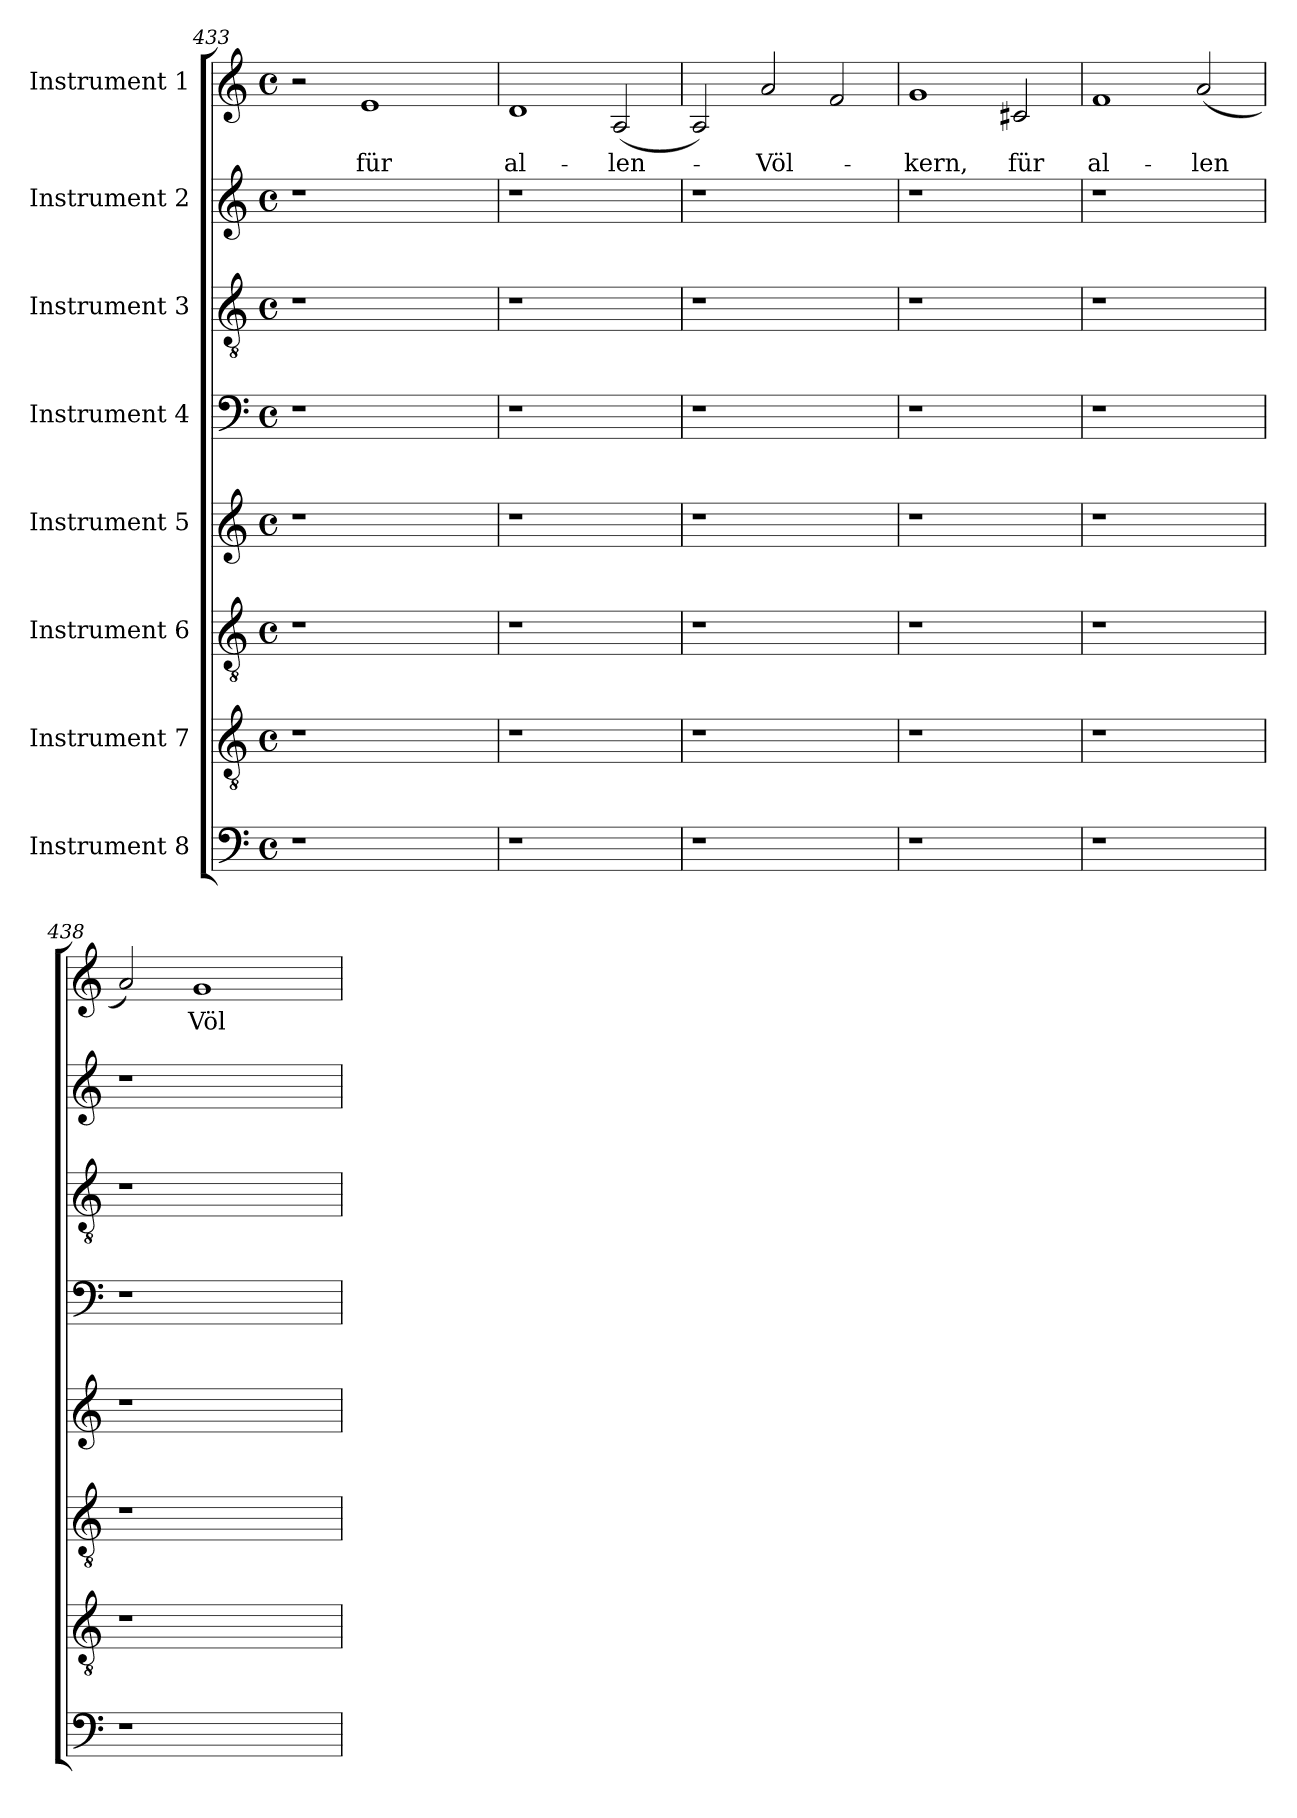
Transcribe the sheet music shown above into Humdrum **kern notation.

**kern	**kern	**kern	**kern	**kern	**kern	**kern	**kern	**text
*part8	*part7	*part6	*part5	*part4	*part3	*part2	*part1	*part1
*staff8	*staff7	*staff6	*staff5	*staff4	*staff3	*staff2	*staff1	*staff1
*I"Instrument 8	*I"Instrument 7	*I"Instrument 6	*I"Instrument 5	*I"Instrument 4	*I"Instrument 3	*I"Instrument 2	*I"Instrument 1	*
*clefF4	*clefGv2	*clefGv2	*clefG2	*clefF4	*clefGv2	*clefG2	*clefG2	*
*M4/4	*M4/4	*M4/4	*M4/4	*M4/4	*M4/4	*M4/4	*M4/4	*
*met(c)	*met(c)	*met(c)	*met(c)	*met(c)	*met(c)	*met(c)	*met(c)	*
=433	=433	=433	=433	=433	=433	=433	=433	=433
1r	1r	1r	1r	1r	1r	1r	2r	.
!	!	!	!	!	!	!	!	!LO:LY:b:cj
.	.	.	.	.	.	.	1e	für
2ryy	2ryy	2ryy	2ryy	2ryy	2ryy	2ryy	.	.
!!LO:LB:g=z
=434	=434	=434	=434	=434	=434	=434	=434	=434
!	!	!	!	!	!	!	!	!LO:LY:b:cj
1r	1r	1r	1r	1r	1r	1r	1d	al-
!	!	!	!	!	!	!	!	!LO:LY:b:cj
2ryy	2ryy	2ryy	2ryy	2ryy	2ryy	2ryy	(<2A/	-len-
=435	=435	=435	=435	=435	=435	=435	=435	=435
1r	1r	1r	1r	1r	1r	1r	2A/)	.
!	!	!	!	!	!	!	!	!LO:LY:b:cj
.	.	.	.	.	.	.	2a/	-Völ-
2ryy	2ryy	2ryy	2ryy	2ryy	2ryy	2ryy	2f/	.
=436	=436	=436	=436	=436	=436	=436	=436	=436
!	!	!	!	!	!	!	!	!LO:LY:b:cj
1r	1r	1r	1r	1r	1r	1r	1g	-kern,
!	!	!	!	!	!	!	!	!LO:LY:b:cj
2ryy	2ryy	2ryy	2ryy	2ryy	2ryy	2ryy	2c#X/	für
=437	=437	=437	=437	=437	=437	=437	=437	=437
!	!	!	!	!	!	!	!	!LO:LY:b:cj
1r	1r	1r	1r	1r	1r	1r	1f	al-
!	!	!	!	!	!	!	!	!LO:LY:b:cj
2ryy	2ryy	2ryy	2ryy	2ryy	2ryy	2ryy	(<2a/	-len
=438	=438	=438	=438	=438	=438	=438	=438	=438
1r	1r	1r	1r	1r	1r	1r	2a/)	.
!	!	!	!	!	!	!	!	!LO:LY:b:cj
.	.	.	.	.	.	.	1g	Völ-
2ryy	2ryy	2ryy	2ryy	2ryy	2ryy	2ryy	.	.
=	=	=	=	=	=	=	=	=
*-	*-	*-	*-	*-	*-	*-	*-	*-
